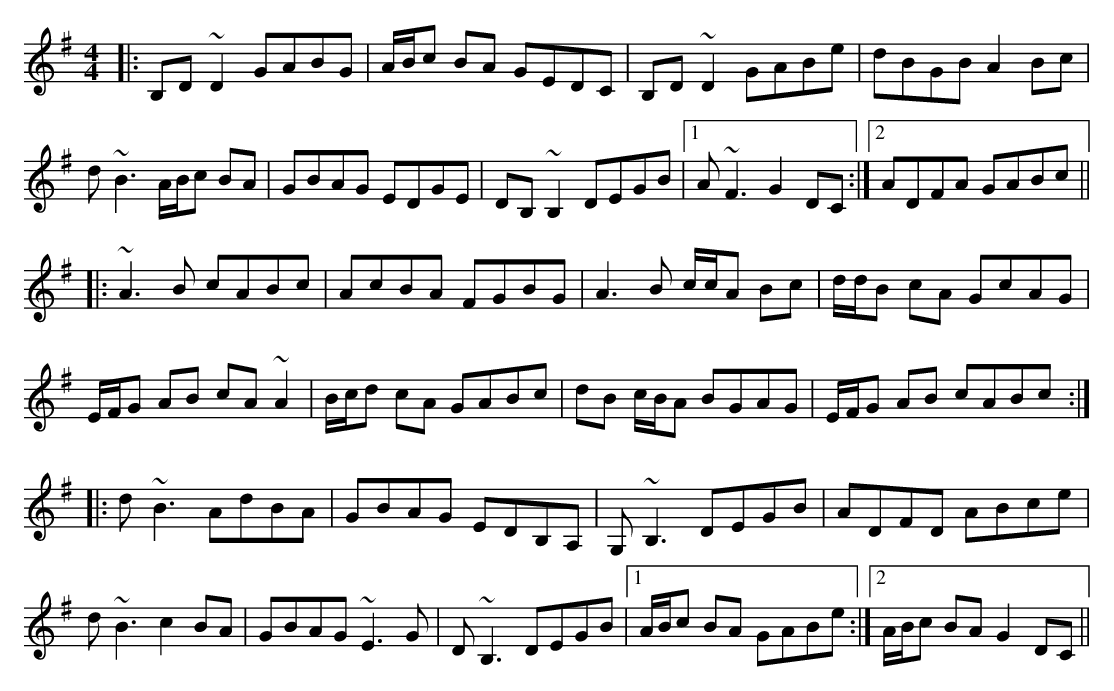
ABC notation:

X:1
M:4/4
K:G
|:B,D~D2 GABG|A/B/c BA GEDC|B,D~D2 GABe|dBGB A2 Bc|
d~B3 A/B/c BA|GBAG EDGE|DB, ~B,2 DEGB|1 A~F3 G2DC:|2 ADFA GABc||
|:~A3B cABc|AcBA FGBG|A3B c/c/A Bc|d/d/B cA GcAG|
E/F/G AB cA~A2|B/c/d cA GABc|dB c/B/A BGAG|E/F/G AB cABc:|
|:d~B3 AdBA|GBAG EDB,A,|G, ~B,3 DEGB|ADFD ABce|
d~B3 c2BA|GBAG ~E3G|D~B,3 DEGB|1 A/B/c BA GABe:|2 A/B/c BA G2 DC||
